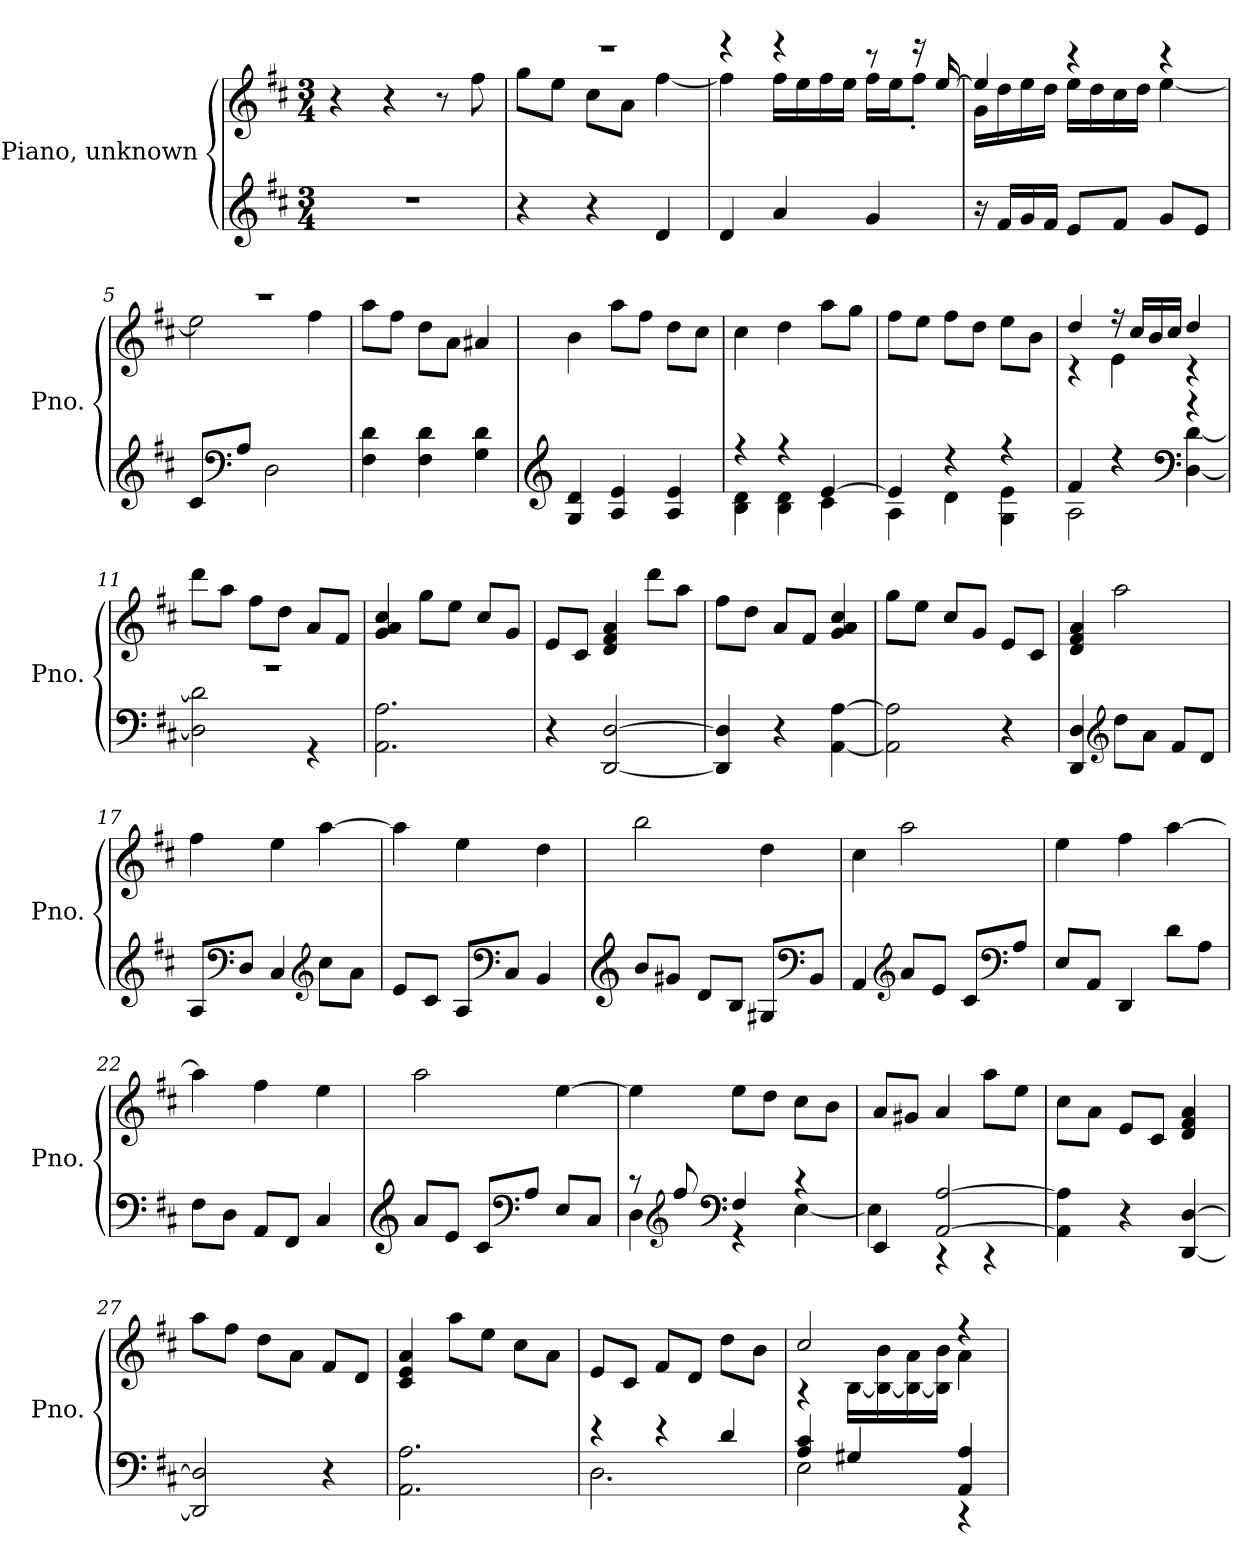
**kern	**kern
*part1	*part1
*staff2	*staff1
*I"Piano, unknown	*
*I'Pno.	*
*clefG2	*clefG2
*k[f#c#]	*k[f#c#]
*M3/4	*M3/4
*MM200	*MM200
=1	=1
2.r	4r
.	4r
.	8r
.	8ff#\
=2	=2
*	*^
4r	2.r	8gg\L
.	.	8ee\J
4r	.	8cc#\L
.	.	8a\J
4d/	.	[4ff#\
=3	=3	=3
4d/	4r	4ff#\]
4a/	4r	16ff#\LL
.	.	16ee\
.	.	16ff#\
.	.	16ee\JJ
4g/	8r	16ff#\LL
.	.	16ee\J
.	16r	8ff#'\J
.	[16ee/	.
=4	=4	=4
16r	4ee/]	16g\LL
16f#/LL	.	16dd\
16g/	.	16ee\
16f#/JJ	.	16dd\JJ
8e/L	4r	16ee\LL
.	.	16dd\
8f#/J	.	16cc#\
.	.	16dd\JJ
8g/L	4r	[4ee\
8e/J	.	.
=5	=5	=5
8c#/L	2.r	2ee\]
*clefF4	*	*
8A/J	.	.
2D\	.	.
.	.	4ff#\
*	*v	*v
!!LO:LB:g=z
=6	=6
4F#\ 4d\	8aa\L
.	8ff#\J
4F#\ 4d\	8dd\L
.	8a\J
4G\ 4d\	4a#X/
=7	=7
*clefG2	*
4G/ 4d/	4b\
4A/ 4e/	8aa\L
.	8ff#\J
4A/ 4e/	8dd\L
.	8cc#\J
=8	=8
*^	*
4r	4B\ 4d\	4cc#\
4r	4B\ 4d\	4dd\
[4e/	4c#\	8aa\L
.	.	8gg\J
=9	=9	=9
4e/]	4A\	8ff#\L
.	.	8ee\J
4r	4d\	8ff#\L
.	.	8dd\J
4r	4G\ 4e\	8ee\L
.	.	8b\J
=10	=10	=10
*	*	*^
4f#/	2A\	4dd/	4r
4r	.	16r	4e\
.	.	16cc#/LL	.
.	.	16b/	.
.	.	16cc#/JJ	.
*clefF4	*	*	*
4r	[4D\ [4d\	4dd/	4r
*	*	*v	*v
=11	=11	=11
2.r	2D\] 2d\]	8ddd\L
.	.	8aa\J
.	.	8ff#\L
.	.	8dd\J
.	4r	8a/L
.	.	8f#/J
*v	*v	*
!!LO:LB:g=z
=12	=12
2.AA\ 2.A\	4g/ 4a/ 4cc#/
.	8gg\L
.	8ee\J
.	8cc#/L
.	8g/J
=13	=13
4r	8e/L
.	8c#/J
[2DD/ [2D/	4d/ 4f#/ 4a/
.	8ddd\L
.	8aa\J
=14	=14
4DD/] 4D/]	8ff#\L
.	8dd\J
4r	8a/L
.	8f#/J
[4AA\ [4A\	4g/ 4a/ 4cc#/
=15	=15
2AA\] 2A\]	8gg\L
.	8ee\J
.	8cc#/L
.	8g/J
4r	8e/L
.	8c#/J
=16	=16
4DD/ 4D/	4d/ 4f#/ 4a/
*clefG2	*
8dd\L	2aa\
8a\J	.
8f#/L	.
8d/J	.
=17	=17
8A/L	4ff#\
*clefF4	*
8D/J	.
4C#/	4ee\
*clefG2	*
8cc#\L	[4aa\
8a\J	.
!!LO:LB:g=z
=18	=18
8e/L	4aa\]
8c#/J	.
8A/L	4ee\
*clefF4	*
8C#/J	.
4BB/	4dd\
=19	=19
*clefG2	*
8b/L	2bb\
8g#X/J	.
8d/L	.
8B/J	.
8G#X/L	4dd\
*clefF4	*
8BB/J	.
=20	=20
4AA/	4cc#\
*clefG2	*
8a/L	2aa\
8e/J	.
8c#/L	.
*clefF4	*
8A/J	.
=21	=21
8E/L	4ee\
8AA/J	.
4DD/	4ff#\
8d\L	[4aa\
8A\J	.
=22	=22
8F#\L	4aa\]
8D\J	.
8AA/L	4ff#\
8FF#/J	.
4C#/	4ee\
!!LO:LB:g=z
=23	=23
*clefG2	*
8a/L	2aa\
8e/J	.
8c#/L	.
*clefF4	*
8A/J	.
8E/L	[4ee\
8C#/J	.
=24	=24
*^	*
8r	4D\	4ee\]
*clefG2	*	*
8ff#/	.	.
*clefF4	*	*
4F#/	4r	8ee\L
.	.	8dd\J
4r	[4E\	8cc#\L
.	.	8b\J
=25	=25	=25
4EE/	4E\]	8a/L
.	.	8g#X/J
[2AA/ [2A/	4r	4a/
.	4r	8aa\L
.	.	8ee\J
*v	*v	*
=26	=26
4AA\] 4A\]	8cc#\L
.	8a\J
4r	8e/L
.	8c#/J
[4DD/ [4D/	4d/ 4f#/ 4a/
=27	=27
2DD/] 2D/]	8aa\L
.	8ff#\J
.	8dd\L
.	8a\J
4r	8f#/L
.	8d/J
=28	=28
2.AA\ 2.A\	4c#/ 4e/ 4a/
.	8aa\L
.	8ee\J
.	8cc#\L
.	8a\J
!!LO:LB:g=z
=29	=29
*^	*
4r	2.D\	8e/L
.	.	8c#/J
4r	.	8f#/L
.	.	8d/J
4d/	.	8dd\L
.	.	8b\J
=30	=30	=30
*	*	*^
4A/ 4c#/	2E\	2cc#/	4r
4G#X/	.	.	[16B\LL
.	.	.	16B\_ 16b\
.	.	.	16B\_ 16a\
.	.	.	16B\] 16b\JJ
4AA/ 4A/	4r	4r	4a\
*v	*v	*	*
*	*v	*v
=	=
*-	*-
